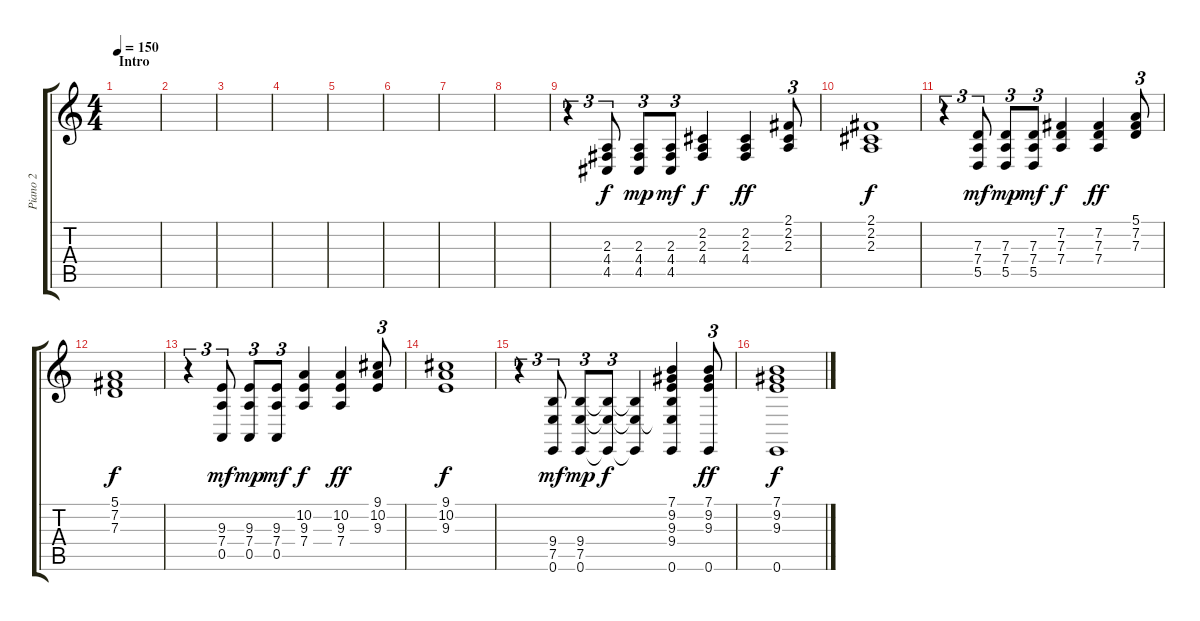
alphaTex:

\track ("Piano 2" "Piano 2") {instrument acousticgrandpiano}
\staff {score tabs}
\tuning (E4 B3 G3 D3 A2 E2) {hide}
\ts (4 4)
\section ("" "Intro")
\tempo 150
\clef g2
\ks c
|
|
|
|
|
|
|
|
r.4{tu (3 2)} (2.3 4.4 4.5).8{tu (3 2)} (2.3 4.4 4.5).8{tu (3 2) dy mp} (2.3 4.4 4.5).8{tu (3 2) dy mf} (2.2 2.3 4.4).4{dy f} (2.2 2.3 4.4).4{dy ff} (2.1 2.2 2.3).8{tu (3 2)} |
(2.1 2.2 2.3).1{dy f} |
r.4{tu (3 2)} (7.3 7.4 5.5).8{tu (3 2) dy mf} (7.3 7.4 5.5).8{tu (3 2) dy mp} (7.3 7.4 5.5).8{tu (3 2) dy mf} (7.2 7.3 7.4).4{dy f} (7.2 7.3 7.4).4{dy ff} (5.1 7.2 7.3).8{tu (3 2)} |
(5.1 7.2 7.3).1{dy f} |
r.4{tu (3 2)} (9.3 7.4 0.5).8{tu (3 2) dy mf} (9.3 7.4 0.5).8{tu (3 2) dy mp} (9.3 7.4 0.5).8{tu (3 2) dy mf} (10.2 9.3 7.4).4{dy f} (10.2 9.3 7.4).4{dy ff} (9.1 10.2 9.3).8{tu (3 2)} |
(9.1 10.2 9.3).1{dy f} |
r.4{tu (3 2)} (9.4 7.5 0.6).8{tu (3 2) dy mf} (9.4 7.5 0.6).8{tu (3 2) dy mp} (9.4{t} 7.5{t} 0.6{t}).8{tu (3 2) dy f} (9.4{t} 7.5{t} 0.6{t}).4 (7.1 9.2 9.3 9.4 7.5{t} 0.6).4 (7.1 9.2 9.3 0.6).8{tu (3 2) dy ff} |
(7.1 9.2 9.3 0.6).1{dy f}
